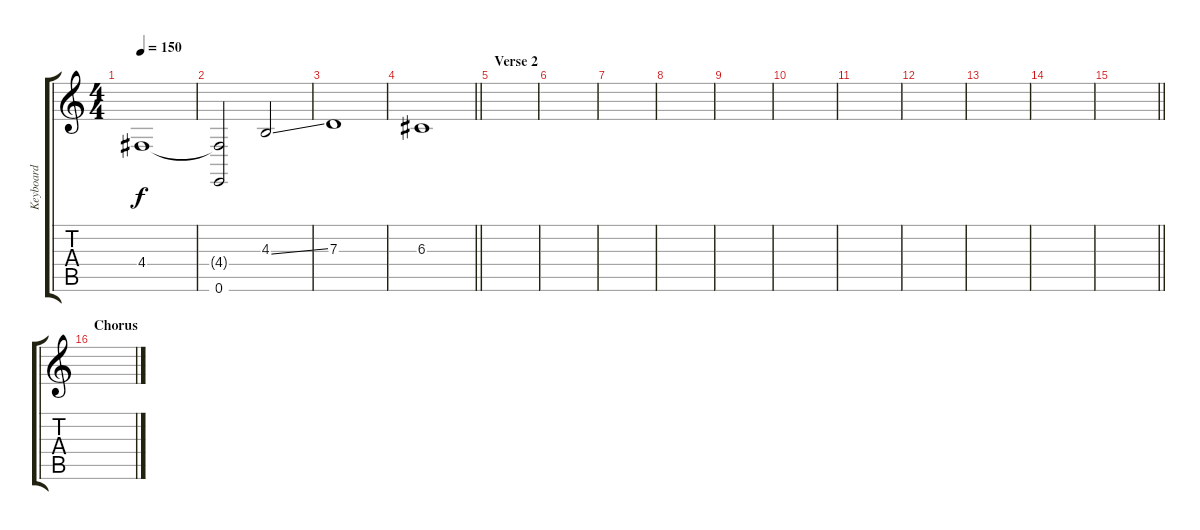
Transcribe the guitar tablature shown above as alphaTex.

\track ("Keyboard" "Keyboard") {instrument reedorgan}
\staff {score tabs}
\tuning (E4 B3 G3 D3 A2 E2) {hide}
\ts (4 4)
\tempo 150
\clef g2
\ks c
4.4.1{dy f} |
(4.4{t} 0.6).2 4.3{ss}.2 |
7.3.1 |
\barLineRight lightlight
6.3.1 |
\section ("" "Verse 2")
|
|
|
|
|
|
|
|
|
|
\barLineRight lightlight
|
\section ("" "Chorus")
